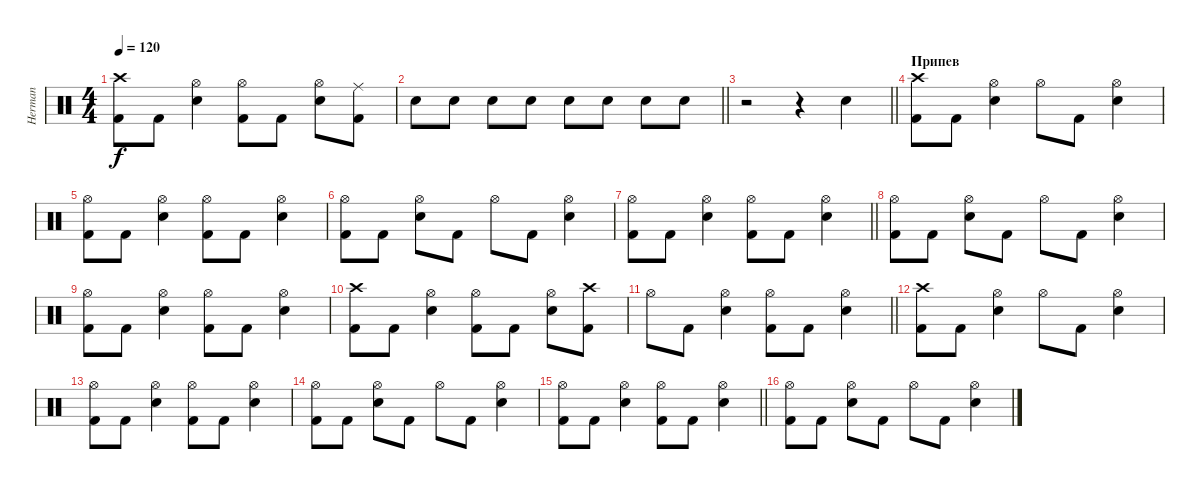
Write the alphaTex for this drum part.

\track ("Herman" "Herman") {instrument percussion}
\staff {score}
\articulation defaults
\ts (4 4)
\tempo 120
\clef neutral
\ks c
("Crash high (hit)" "Kick (hit) 2").8{dy f} "Kick (hit) 2".8 ("Hi-Hat (open)" "Electric Snare (hit)").4 ("Hi-Hat (open)" "Kick (hit) 2").8 "Kick (hit) 2".8 ("Hi-Hat (open)" "Electric Snare (hit)").8 ("Ride (middle)" "Kick (hit) 2").8 |
\barLineRight lightlight "Electric Snare (hit)".8 "Electric Snare (hit)".8 "Electric Snare (hit)".8 "Electric Snare (hit)".8 "Electric Snare (hit)".8 "Electric Snare (hit)".8 "Electric Snare (hit)".8 "Electric Snare (hit)".8
|
\barLineRight lightlight
r.2 r.4 "Electric Snare (hit)".4 |
\section ("" "Припев")
("Crash high (hit)" "Kick (hit) 2").8 "Kick (hit) 2".8 ("Hi-Hat (open)" "Electric Snare (hit)").4 "Hi-Hat (open)".8 "Kick (hit) 2".8 ("Hi-Hat (open)" "Electric Snare (hit)").4 |
("Hi-Hat (open)" "Kick (hit) 2").8 "Kick (hit) 2".8 ("Hi-Hat (open)" "Electric Snare (hit)").4 ("Hi-Hat (open)" "Kick (hit) 2").8 "Kick (hit) 2".8 ("Hi-Hat (open)" "Electric Snare (hit)").4 |
("Hi-Hat (open)" "Kick (hit) 2").8 "Kick (hit) 2".8 ("Hi-Hat (open)" "Electric Snare (hit)").8 "Kick (hit) 2".8 "Hi-Hat (open)".8 "Kick (hit) 2".8 ("Hi-Hat (open)" "Electric Snare (hit)").4 |
\barLineRight lightlight
("Hi-Hat (open)" "Kick (hit) 2").8 "Kick (hit) 2".8 ("Hi-Hat (open)" "Electric Snare (hit)").4 ("Hi-Hat (open)" "Kick (hit) 2").8 "Kick (hit) 2".8 ("Hi-Hat (open)" "Electric Snare (hit)").4 |
("Hi-Hat (open)" "Kick (hit) 2").8 "Kick (hit) 2".8 ("Hi-Hat (open)" "Electric Snare (hit)").8 "Kick (hit) 2".8 "Hi-Hat (open)".8 "Kick (hit) 2".8 ("Hi-Hat (open)" "Electric Snare (hit)").4 |
("Hi-Hat (open)" "Kick (hit) 2").8 "Kick (hit) 2".8 ("Hi-Hat (open)" "Electric Snare (hit)").4 ("Hi-Hat (open)" "Kick (hit) 2").8 "Kick (hit) 2".8 ("Hi-Hat (open)" "Electric Snare (hit)").4 |
("Crash high (hit)" "Kick (hit) 2").8 "Kick (hit) 2".8 ("Hi-Hat (open)" "Electric Snare (hit)").4 ("Hi-Hat (open)" "Kick (hit) 2").8 "Kick (hit) 2".8 ("Hi-Hat (open)" "Electric Snare (hit)").8 ("Crash high (hit)" "Kick (hit) 2").8 |
\barLineRight lightlight "Hi-Hat (open)".8 "Kick (hit) 2".8
("Hi-Hat (open)" "Electric Snare (hit)").4 ("Hi-Hat (open)" "Kick (hit) 2").8 "Kick (hit) 2".8 ("Hi-Hat (open)" "Electric Snare (hit)").4 |
("Crash high (hit)" "Kick (hit) 2").8 "Kick (hit) 2".8 ("Hi-Hat (open)" "Electric Snare (hit)").4 "Hi-Hat (open)".8 "Kick (hit) 2".8 ("Hi-Hat (open)" "Electric Snare (hit)").4 |
("Hi-Hat (open)" "Kick (hit) 2").8 "Kick (hit) 2".8 ("Hi-Hat (open)" "Electric Snare (hit)").4 ("Hi-Hat (open)" "Kick (hit) 2").8 "Kick (hit) 2".8 ("Hi-Hat (open)" "Electric Snare (hit)").4 |
("Hi-Hat (open)" "Kick (hit) 2").8 "Kick (hit) 2".8 ("Hi-Hat (open)" "Electric Snare (hit)").8 "Kick (hit) 2".8 "Hi-Hat (open)".8 "Kick (hit) 2".8 ("Hi-Hat (open)" "Electric Snare (hit)").4 |
\barLineRight lightlight
("Hi-Hat (open)" "Kick (hit) 2").8 "Kick (hit) 2".8 ("Hi-Hat (open)" "Electric Snare (hit)").4 ("Hi-Hat (open)" "Kick (hit) 2").8 "Kick (hit) 2".8 ("Hi-Hat (open)" "Electric Snare (hit)").4 |
("Hi-Hat (open)" "Kick (hit) 2").8 "Kick (hit) 2".8 ("Hi-Hat (open)" "Electric Snare (hit)").8 "Kick (hit) 2".8 "Hi-Hat (open)".8 "Kick (hit) 2".8 ("Hi-Hat (open)" "Electric Snare (hit)").4
